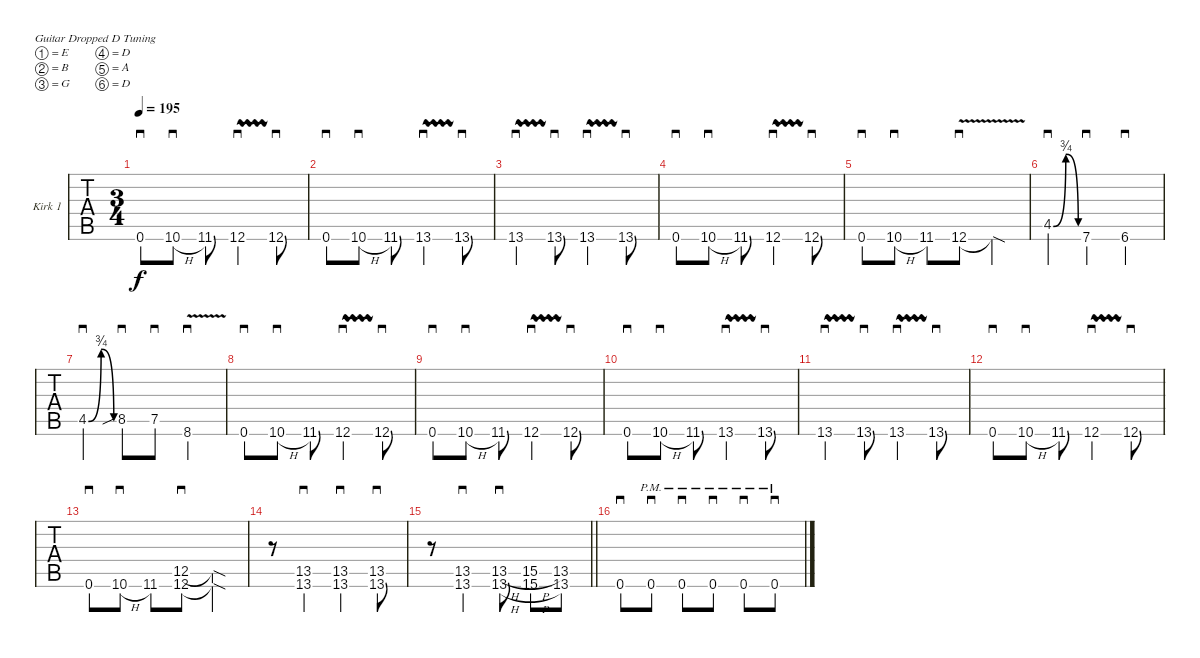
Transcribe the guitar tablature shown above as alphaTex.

\bracketExtendMode groupsimilarinstruments
\firstSystemTrackNameOrientation horizontal
\otherSystemsTrackNameOrientation horizontal
\track ("Guitar 2" "Kirk 1") {instrument overdrivenguitar}
\staff {tabs}
\tuning (E4 B3 G3 D3 A2 D2)
\ts (3 4)
\tempo 195
\clef g2
\ks c
0.6.8{sd dy f} 10.6{h}.8{sd} 11.6.8 12.6{vw}.4{sd} 12.6.8{sd} |
0.6.8{sd} 10.6{h}.8{sd} 11.6.8 13.6{vw}.4{sd} 13.6.8{sd} |
13.6{vw}.4{sd} 13.6.8{sd} 13.6{vw}.4{sd} 13.6.8{sd} |
0.6.8{sd} 10.6{h}.8{sd} 11.6.8 12.6{vw}.4{sd} 12.6.8{sd} |
0.6.8{sd} 10.6{h}.8{sd} 11.6.8 12.6{v}.8{sd} 12.6{v sod t}.4 |
4.5{be (bendrelease 0 0 30 3 30 3 60 0)}.4{sd} 7.6.4{sd} 6.6.4{sd} |
4.5{be (bendrelease 0 0 30 3 30 3 60 0)}.4{sd} 8.5{sib}.8{sd} 7.5.8{sd} 8.6{v}.4{sd} |
0.6.8{sd} 10.6{h}.8{sd} 11.6.8 12.6{vw}.4{sd} 12.6.8{sd} |
0.6.8{sd} 10.6{h}.8{sd} 11.6.8 12.6{vw}.4{sd} 12.6.8{sd} |
0.6.8{sd} 10.6{h}.8{sd} 11.6.8 13.6{vw}.4{sd} 13.6.8{sd} |
13.6{vw}.4{sd} 13.6.8{sd} 13.6{vw}.4{sd} 13.6.8{sd} |
0.6.8{sd} 10.6{h}.8{sd} 11.6.8 12.6{vw}.4{sd} 12.6.8{sd} |
0.6.8{sd} 10.6{h}.8{sd} 11.6.8 (12.5 12.6).8{sd} (12.5{sod t} 12.6{sod t}).4 |
r.8 (13.5{st} 13.6{st}).4{sd} (13.5{st} 13.6{st}).4{sd} (13.5 13.6).8{sd} |
\barLineRight lightlight
r.8 (13.5{st} 13.6{st}).4{sd} (13.5{h} 13.6{h}).8{sd} (15.5{h} 15.6{h}).8 (13.5 13.6).8 |
0.6.8{sd} 0.6{pm}.8{sd} 0.6{pm}.8{sd} 0.6{pm}.8{sd} 0.6{pm}.8{sd} 0.6{pm}.8{sd}
